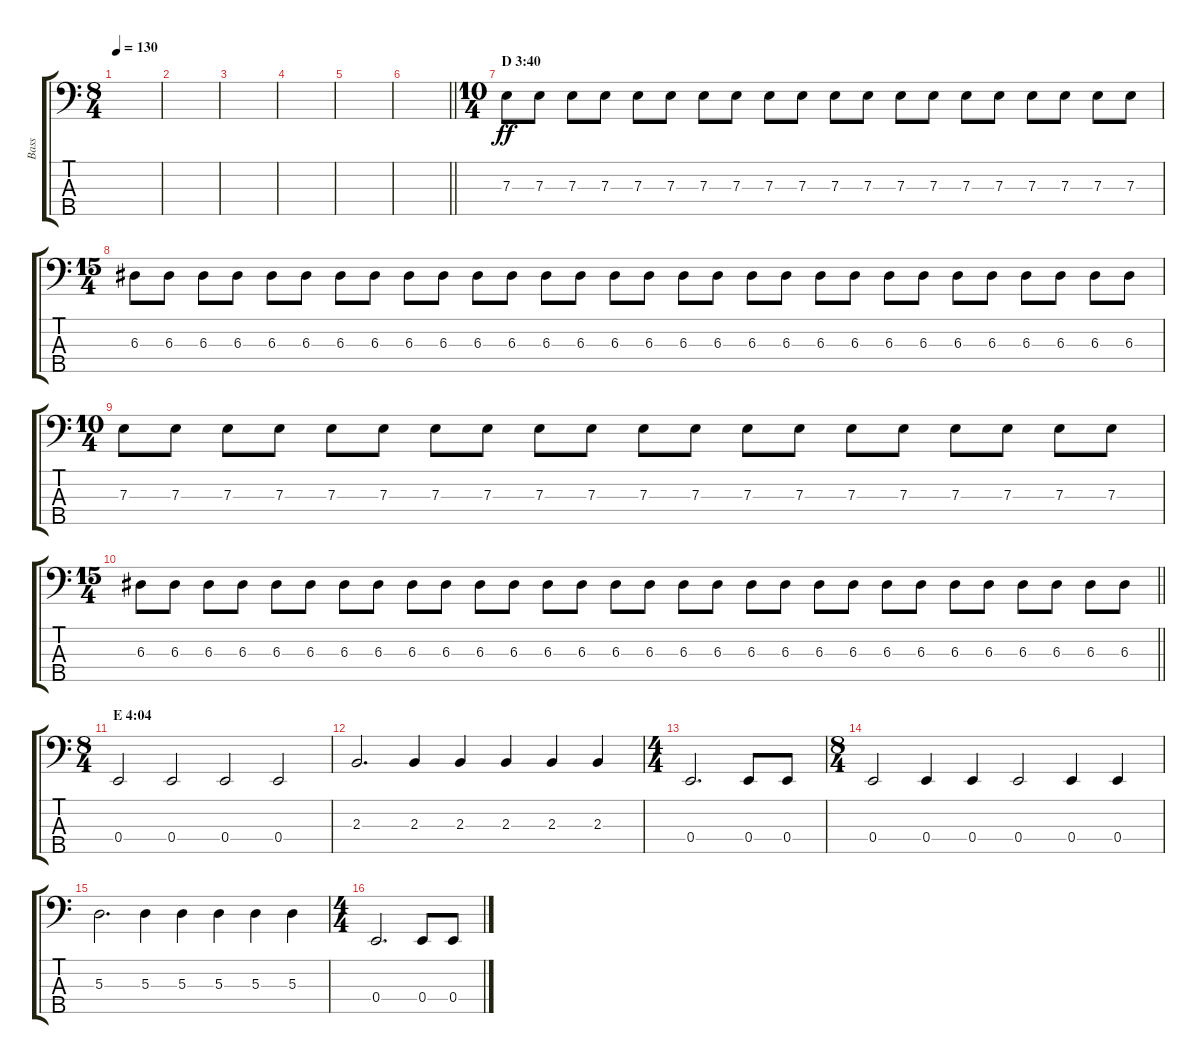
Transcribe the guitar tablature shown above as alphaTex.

\track ("Bass" "Bass") {instrument electricbassfinger}
\staff {score tabs}
\tuning (G2 D2 A1 E1 B0) {hide}
\ts (8 4)
\tempo 130
\clef f4
\ks c
|
|
|
|
|
\barLineRight lightlight
|
\ts (10 4)
\section ("" "D 3:40")
7.3.8{dy ff} 7.3.8 7.3.8 7.3.8 7.3.8 7.3.8 7.3.8 7.3.8 7.3.8 7.3.8 7.3.8 7.3.8 7.3.8 7.3.8 7.3.8 7.3.8 7.3.8 7.3.8 7.3.8 7.3.8 |
\ts (15 4)
6.3.8 6.3.8 6.3.8 6.3.8 6.3.8 6.3.8 6.3.8 6.3.8 6.3.8 6.3.8 6.3.8 6.3.8 6.3.8 6.3.8 6.3.8 6.3.8 6.3.8 6.3.8 6.3.8 6.3.8 6.3.8 6.3.8 6.3.8 6.3.8 6.3.8 6.3.8 6.3.8 6.3.8 6.3.8 6.3.8 |
\ts (10 4)
7.3.8 7.3.8 7.3.8 7.3.8 7.3.8 7.3.8 7.3.8 7.3.8 7.3.8 7.3.8 7.3.8 7.3.8 7.3.8 7.3.8 7.3.8 7.3.8 7.3.8 7.3.8 7.3.8 7.3.8 |
\ts (15 4)
\barLineRight lightlight
6.3.8 6.3.8 6.3.8 6.3.8 6.3.8 6.3.8 6.3.8 6.3.8 6.3.8 6.3.8 6.3.8 6.3.8 6.3.8 6.3.8 6.3.8 6.3.8 6.3.8 6.3.8 6.3.8 6.3.8 6.3.8 6.3.8 6.3.8 6.3.8 6.3.8 6.3.8 6.3.8 6.3.8 6.3.8 6.3.8 |
\ts (8 4)
\section ("" "E 4:04")
0.4.2 0.4.2 0.4.2 0.4.2 |
2.3.2{d} 2.3.4 2.3.4 2.3.4 2.3.4 2.3.4 |
\ts (4 4)
0.4.2{d} 0.4.8 0.4.8 |
\ts (8 4)
0.4.2 0.4.4 0.4.4 0.4.2 0.4.4 0.4.4 |
5.3.2{d} 5.3.4 5.3.4 5.3.4 5.3.4 5.3.4 |
\ts (4 4)
0.4.2{d} 0.4.8 0.4.8
